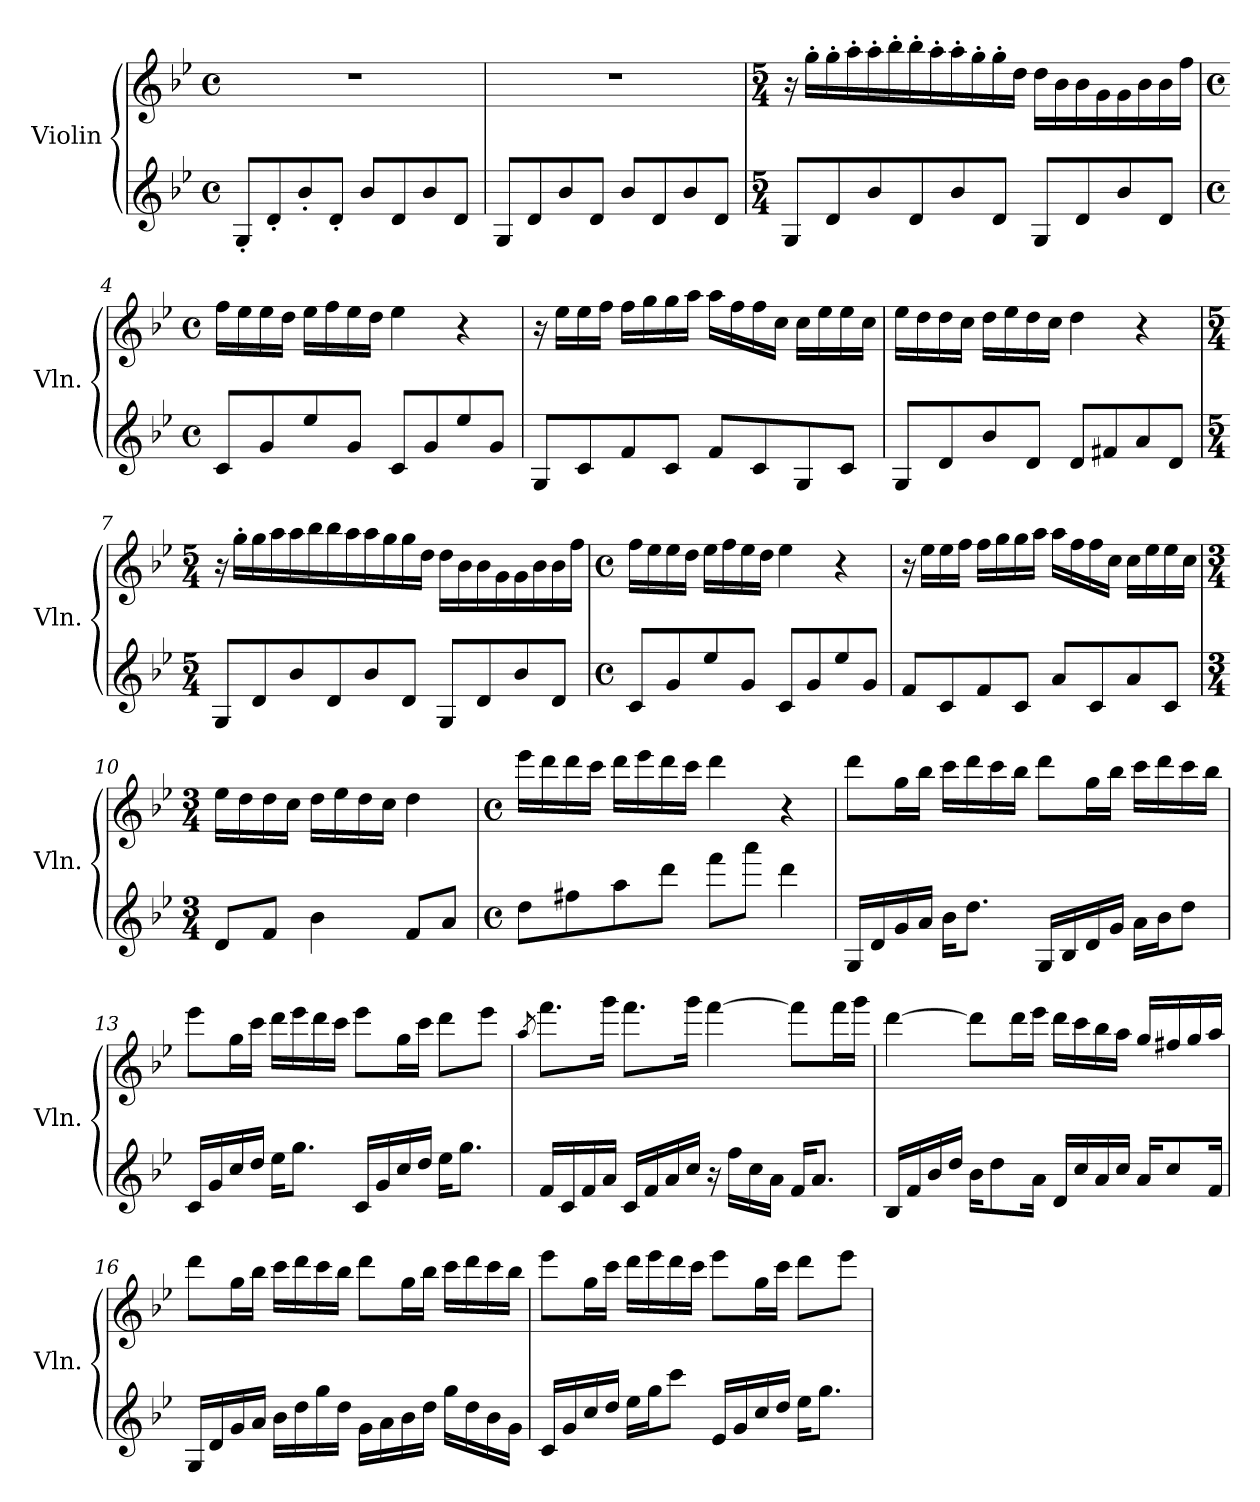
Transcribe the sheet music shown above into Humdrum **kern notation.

**kern	**kern	**dynam
*part1	*part1	*part1
*staff2	*staff1	*staff1/2
*I"Violin	*	*
*I'Vln.	*	*
*clefG2	*clefG2	*
*k[b-e-]	*k[b-e-]	*
*M4/4	*M4/4	*
*met(c)	*met(c)	*
*MM78	*MM78	*
=1	=1	=1
8G'/L	1r	.
8d'/	.	.
8b-'/	.	.
8d'/J	.	.
8b-/L	.	.
8d/	.	.
8b-/	.	.
8d/J	.	.
=2	=2	=2
8G/L	1r	.
8d/	.	.
8b-/	.	.
8d/J	.	.
8b-/L	.	.
8d/	.	.
8b-/	.	.
8d/J	.	.
=3	=3	=3
*M5/4	*M5/4	*
8G/L	16r	.
.	16gg'\LL	.
8d/	16gg'\	.
.	16aa'\	.
8b-/	16aa'\	.
.	16bb-'\	.
8d/	16bb-'\	.
.	16aa'\	.
8b-/	16aa'\	.
.	16gg'\	.
8d/J	16gg'\	.
.	16dd\JJ	.
8G/L	16dd\LL	.
.	16b-\	.
8d/	16b-\	.
.	16g\	.
8b-/	16g\	.
.	16b-\	.
8d/J	16b-\	.
.	16ff\JJ	.
!!LO:LB:g=z
=4	=4	=4
*M4/4	*M4/4	*
*met(c)	*met(c)	*
8c/L	16ff\LL	.
.	16ee-\	.
8g/	16ee-\	.
.	16dd\JJ	.
8ee-/	16ee-\LL	.
.	16ff\	.
8g/J	16ee-\	.
.	16dd\JJ	.
8c/L	4ee-\	.
8g/	.	.
8ee-/	4r	.
8g/J	.	.
=5	=5	=5
8G/L	16r	.
.	16ee-\LL	.
8c/	16ee-\	.
.	16ff\JJ	.
8f/	16ff\LL	.
.	16gg\	.
8c/J	16gg\	.
.	16aa\JJ	.
8f/L	16aa\LL	.
.	16ff\	.
8c/	16ff\	.
.	16cc\JJ	.
8G/	16cc\LL	.
.	16ee-\	.
8c/J	16ee-\	.
.	16cc\JJ	.
=6	=6	=6
8G/L	16ee-\LL	.
.	16dd\	.
8d/	16dd\	.
.	16cc\JJ	.
8b-/	16dd\LL	.
.	16ee-\	.
8d/J	16dd\	.
.	16cc\JJ	.
8d/L	4dd\	.
8f#X/	.	.
8a/	4r	.
8d/J	.	.
!!LO:LB:g=z
=7	=7	=7
*M5/4	*M5/4	*
8G/L	16r	.
.	16gg'\LL	.
8d/	16gg\	.
.	16aa\	.
8b-/	16aa\	.
.	16bb-\	.
8d/	16bb-\	.
.	16aa\	.
8b-/	16aa\	.
.	16gg\	.
8d/J	16gg\	.
.	16dd\JJ	.
8G/L	16dd\LL	.
.	16b-\	.
8d/	16b-\	.
.	16g\	.
8b-/	16g\	.
.	16b-\	.
8d/J	16b-\	.
.	16ff\JJ	.
=8	=8	=8
*M4/4	*M4/4	*
*met(c)	*met(c)	*
8c/L	16ff\LL	.
.	16ee-\	.
8g/	16ee-\	.
.	16dd\JJ	.
8ee-/	16ee-\LL	.
.	16ff\	.
8g/J	16ee-\	.
.	16dd\JJ	.
8c/L	4ee-\	.
8g/	.	.
8ee-/	4r	.
8g/J	.	.
!!LO:LB:g=z
=9	=9	=9
8f/L	16r	.
.	16ee-\LL	.
8c/	16ee-\	.
.	16ff\JJ	.
8f/	16ff\LL	.
.	16gg\	.
8c/J	16gg\	.
.	16aa\JJ	.
8a/L	16aa\LL	.
.	16ff\	.
8c/	16ff\	.
.	16cc\JJ	.
8a/	16cc\LL	.
.	16ee-\	.
8c/J	16ee-\	.
.	16cc\JJ	.
=10	=10	=10
*M3/4	*M3/4	*
8d/L	16ee-\LL	.
.	16dd\	.
8f/J	16dd\	.
.	16cc\JJ	.
4b-\	16dd\LL	.
.	16ee-\	.
.	16dd\	.
.	16cc\JJ	.
8f/L	4dd\	.
8a/J	.	.
=11	=11	=11
*M4/4	*M4/4	*
*met(c)	*met(c)	*
8dd\L	16eee-\LL	.
.	16ddd\	.
8ff#X\	16ddd\	.
.	16ccc\JJ	.
8aa\	16ddd\LL	.
.	16eee-\	.
8ddd\J	16ddd\	.
.	16ccc\JJ	.
8fff\L	4ddd\	.
8aaa\J	.	.
4ddd\	4r	.
!!LO:LB:g=z
=12	=12	=12
!	!	!LO:DY:b
!	!	!LO:DY:n=1:b
16G/LL	8ddd\L	mp mp
16d/	.	.
16g/	16gg\L	.
16a/JJ	16bb-\JJ	.
16b-\KL	16ccc\LL	.
8.dd\J	16ddd\	.
.	16ccc\	.
.	16bb-\JJ	.
16G/LL	8ddd\L	.
16B-/	.	.
16d/	16gg\L	.
16g/JJ	16bb-\JJ	.
16a\LL	16ccc\LL	.
16b-\J	16ddd\	.
8dd\J	16ccc\	.
.	16bb-\JJ	.
=13	=13	=13
16c/LL	8eee-\L	.
16g/	.	.
16cc/	16gg\L	.
16dd/JJ	16ccc\JJ	.
16ee-\KL	16ddd\LL	.
8.gg\J	16eee-\	.
.	16ddd\	.
.	16ccc\JJ	.
16c/LL	8eee-\L	.
16g/	.	.
16cc/	16gg\L	.
16dd/JJ	16ccc\JJ	.
16ee-\KL	8ddd\L	.
8.gg\J	.	.
.	8eee-\J	.
!!LO:PB:g=z
=14	=14	=14
.	8qaa/	.
16f/LL	8.fff\L	.
16c/	.	.
16f/	.	.
16a/JJ	16ggg\Jk	.
16c/LL	8.fff\L	.
16f/	.	.
16a/	.	.
16cc/JJ	16ggg\Jk	.
16r	[4fff\	.
16ff\LL	.	.
16cc\	.	.
16a\JJ	.	.
16f/KL	8fff\L]	.
8.a/J	.	.
.	16fff\L	.
.	16ggg\JJ	.
=15	=15	=15
16B-/LL	[4ddd\	.
16f/	.	.
16b-/	.	.
16dd/JJ	.	.
16b-\KL	8ddd\L]	.
8dd\	.	.
.	16ddd\L	.
16a\Jk	16eee-\JJ	.
16d/LL	16ddd\LL	.
16cc/	16ccc\	.
16a/	16bb-\	.
16cc/JJ	16aa\JJ	.
16a/KL	16gg/LL	.
8cc/	16ff#X/	.
.	16gg/	.
16f/Jk	16aa/JJ	.
!!LO:LB:g=z
=16	=16	=16
16G/LL	8ddd\L	.
16d/	.	.
16g/	16gg\L	.
16a/JJ	16bb-\JJ	.
16b-\LL	16ccc\LL	.
16dd\	16ddd\	.
16gg\	16ccc\	.
16dd\JJ	16bb-\JJ	.
16g\LL	8ddd\L	.
16a\	.	.
16b-\	16gg\L	.
16dd\JJ	16bb-\JJ	.
16gg\LL	16ccc\LL	.
16dd\	16ddd\	.
16b-\	16ccc\	.
16g\JJ	16bb-\JJ	.
=17	=17	=17
16c/LL	8eee-\L	.
16g/	.	.
16cc/	16gg\L	.
16dd/JJ	16ccc\JJ	.
16ee-\LL	16ddd\LL	.
16gg\J	16eee-\	.
8ccc\J	16ddd\	.
.	16ccc\JJ	.
16e-/LL	8eee-\L	.
16g/	.	.
16cc/	16gg\L	.
16dd/JJ	16ccc\JJ	.
16ee-\KL	8ddd\L	.
8.gg\J	.	.
.	8eee-\J	.
=	=	=
*-	*-	*-
